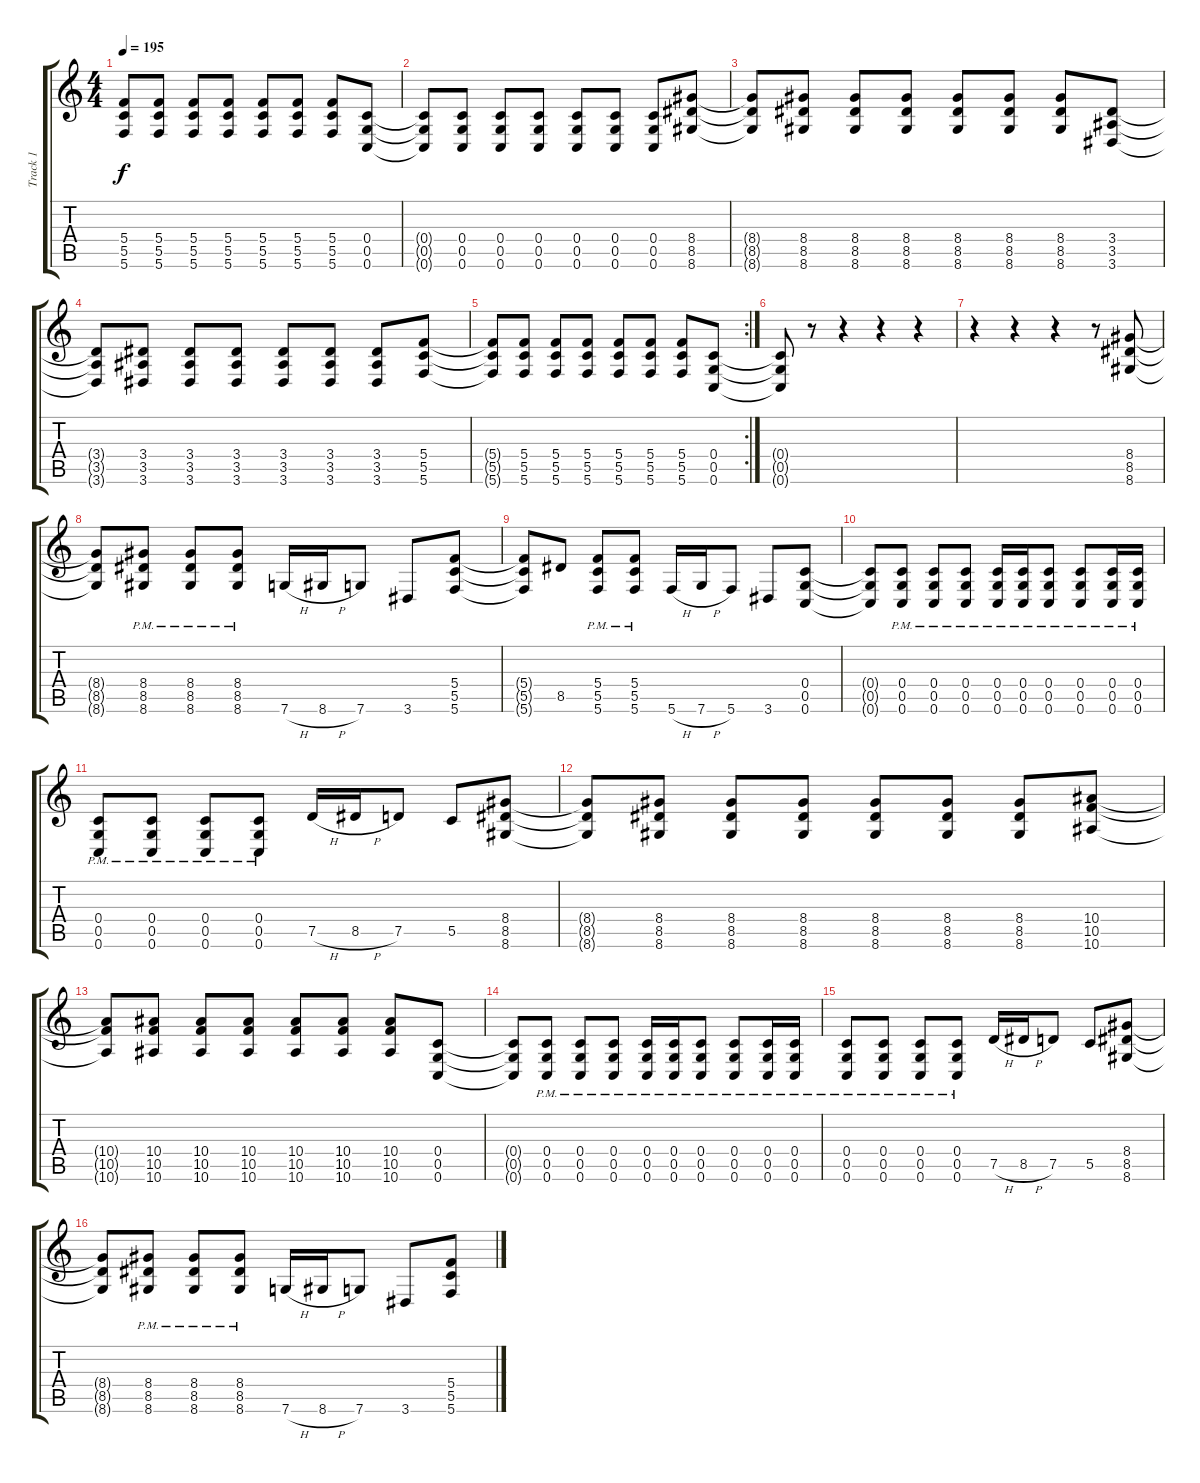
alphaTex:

\track ("Track 1" "Track 1") {instrument overdrivenguitar}
\staff {score tabs}
\tuning (D4 A3 F3 C3 G2 C2) {hide}
\ts (4 4)
\tempo 195
\clef g2
\ks c
(5.4{t} 5.5{t} 5.6{t}).8{dy f} (5.4 5.5 5.6).8 (5.4 5.5 5.6).8 (5.4 5.5 5.6).8 (5.4 5.5 5.6).8 (5.4 5.5 5.6).8 (5.4 5.5 5.6).8 (0.4 0.5 0.6).8 |
(0.4{t} 0.5{t} 0.6{t}).8 (0.4 0.5 0.6).8 (0.4 0.5 0.6).8 (0.4 0.5 0.6).8 (0.4 0.5 0.6).8 (0.4 0.5 0.6).8 (0.4 0.5 0.6).8 (8.4 8.5 8.6).8 |
(8.4{t} 8.5{t} 8.6{t}).8 (8.4 8.5 8.6).8 (8.4 8.5 8.6).8 (8.4 8.5 8.6).8 (8.4 8.5 8.6).8 (8.4 8.5 8.6).8 (8.4 8.5 8.6).8 (3.4 3.5 3.6).8 |
(3.4{t} 3.5{t} 3.6{t}).8 (3.4 3.5 3.6).8 (3.4 3.5 3.6).8 (3.4 3.5 3.6).8 (3.4 3.5 3.6).8 (3.4 3.5 3.6).8 (3.4 3.5 3.6).8 (5.4 5.5 5.6).8 |
\rc 2
(5.4{t} 5.5{t} 5.6{t}).8 (5.4 5.5 5.6).8 (5.4 5.5 5.6).8 (5.4 5.5 5.6).8 (5.4 5.5 5.6).8 (5.4 5.5 5.6).8 (5.4 5.5 5.6).8 (0.4 0.5 0.6).8 |
(0.4{t} 0.5{t} 0.6{t}).8 r.8 r.4 r.4 r.4 |
r.4 r.4 r.4 r.8 (8.4 8.5 8.6).8 |
(8.4{t} 8.5{t} 8.6{t}).8 (8.4{pm} 8.5{pm} 8.6{pm}).8 (8.4{pm} 8.5{pm} 8.6{pm}).8 (8.4{pm} 8.5{pm} 8.6{pm}).8 7.6{h}.16 8.6{h}.16 7.6.8 3.6.8 (5.4 5.5 5.6).8 |
(5.4{t} 5.5{t} 5.6{t}).8 8.5.8 (5.4{pm} 5.5{pm} 5.6{pm}).8 (5.4{pm} 5.5{pm} 5.6{pm}).8 5.6{h}.16 7.6{h}.16 5.6.8 3.6.8 (0.4 0.5 0.6).8 |
(0.4{t} 0.5{t} 0.6{t}).8 (0.4{pm} 0.5{pm} 0.6{pm}).8 (0.4{pm} 0.5{pm} 0.6{pm}).8 (0.4{pm} 0.5{pm} 0.6{pm}).8 (0.4{pm} 0.5{pm} 0.6{pm}).16 (0.4{pm} 0.5{pm} 0.6{pm}).16 (0.4{pm} 0.5{pm} 0.6{pm}).8 (0.4{pm} 0.5{pm} 0.6{pm}).8 (0.4{pm} 0.5{pm} 0.6{pm}).16 (0.4{pm} 0.5{pm} 0.6{pm}).16 |
(0.4{pm} 0.5{pm} 0.6{pm}).8 (0.4{pm} 0.5{pm} 0.6{pm}).8 (0.4{pm} 0.5{pm} 0.6{pm}).8 (0.4{pm} 0.5{pm} 0.6{pm}).8 7.5{h}.16 8.5{h}.16 7.5.8 5.5.8 (8.4 8.5 8.6).8 |
(8.4{t} 8.5{t} 8.6{t}).8 (8.4 8.5 8.6).8 (8.4 8.5 8.6).8 (8.4 8.5 8.6).8 (8.4 8.5 8.6).8 (8.4 8.5 8.6).8 (8.4 8.5 8.6).8 (10.4 10.5 10.6).8 |
(10.4{t} 10.5{t} 10.6{t}).8 (10.4 10.5 10.6).8 (10.4 10.5 10.6).8 (10.4 10.5 10.6).8 (10.4 10.5 10.6).8 (10.4 10.5 10.6).8 (10.4 10.5 10.6).8 (0.4 0.5 0.6).8 |
(0.4{t} 0.5{t} 0.6{t}).8 (0.4{pm} 0.5{pm} 0.6{pm}).8 (0.4{pm} 0.5{pm} 0.6{pm}).8 (0.4{pm} 0.5{pm} 0.6{pm}).8 (0.4{pm} 0.5{pm} 0.6{pm}).16 (0.4{pm} 0.5{pm} 0.6{pm}).16 (0.4{pm} 0.5{pm} 0.6{pm}).8 (0.4{pm} 0.5{pm} 0.6{pm}).8 (0.4{pm} 0.5{pm} 0.6{pm}).16 (0.4{pm} 0.5{pm} 0.6{pm}).16 |
(0.4{pm} 0.5{pm} 0.6{pm}).8 (0.4{pm} 0.5{pm} 0.6{pm}).8 (0.4{pm} 0.5{pm} 0.6{pm}).8 (0.4{pm} 0.5{pm} 0.6{pm}).8 7.5{h}.16 8.5{h}.16 7.5.8 5.5.8 (8.4 8.5 8.6).8 |
(8.4{t} 8.5{t} 8.6{t}).8 (8.4{pm} 8.5{pm} 8.6{pm}).8 (8.4{pm} 8.5{pm} 8.6{pm}).8 (8.4{pm} 8.5{pm} 8.6{pm}).8 7.6{h}.16 8.6{h}.16 7.6.8 3.6.8 (5.4 5.5 5.6).8
